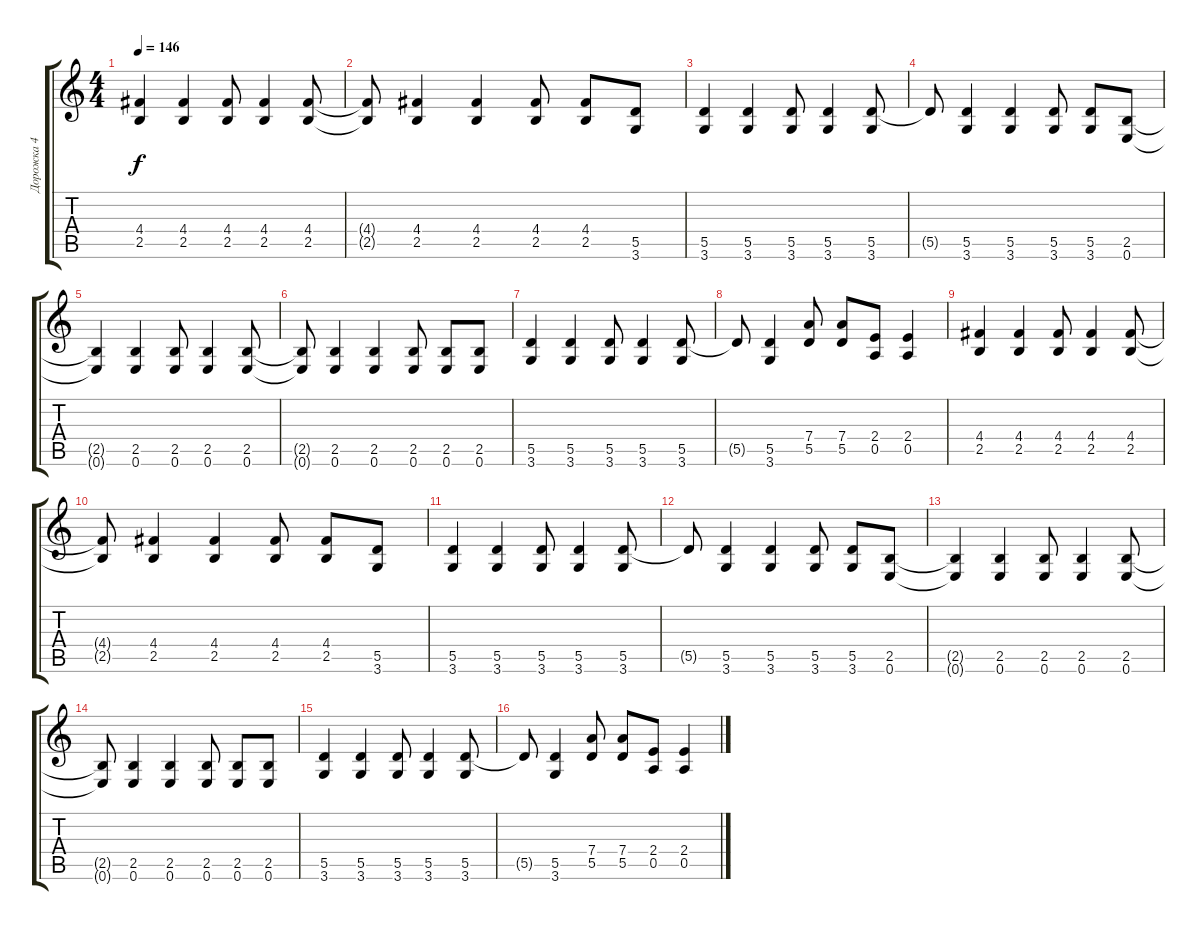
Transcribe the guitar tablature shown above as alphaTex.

\track ("Дорожка 4" "Дорожка 4") {instrument distortionguitar}
\staff {score tabs}
\tuning (E4 B3 G3 D3 A2 E2) {hide}
\ts (4 4)
\tempo 146
\clef g2
\ks c
(4.4 2.5).4{dy f} (4.4 2.5).4 (4.4 2.5).8 (4.4 2.5).4 (4.4 2.5).8 |
(4.4{t} 2.5{t}).8 (4.4 2.5).4 (4.4 2.5).4 (4.4 2.5).8 (4.4 2.5).8 (5.5 3.6).8 |
(5.5 3.6).4 (5.5 3.6).4 (5.5 3.6).8 (5.5 3.6).4 (5.5 3.6).8 |
5.5{t}.8 (5.5 3.6).4 (5.5 3.6).4 (5.5 3.6).8 (5.5 3.6).8 (2.5 0.6).8 |
(2.5{t} 0.6{t}).4 (2.5 0.6).4 (2.5 0.6).8 (2.5 0.6).4 (2.5 0.6).8 |
(2.5{t} 0.6{t}).8 (2.5 0.6).4 (2.5 0.6).4 (2.5 0.6).8 (2.5 0.6).8 (2.5 0.6).8 |
(5.5 3.6).4 (5.5 3.6).4 (5.5 3.6).8 (5.5 3.6).4 (5.5 3.6).8 |
5.5{t}.8 (5.5 3.6).4 (7.4 5.5).8 (7.4 5.5).8 (2.4 0.5).8 (2.4 0.5).4 |
(4.4 2.5).4 (4.4 2.5).4 (4.4 2.5).8 (4.4 2.5).4 (4.4 2.5).8 |
(4.4{t} 2.5{t}).8 (4.4 2.5).4 (4.4 2.5).4 (4.4 2.5).8 (4.4 2.5).8 (5.5 3.6).8 |
(5.5 3.6).4 (5.5 3.6).4 (5.5 3.6).8 (5.5 3.6).4 (5.5 3.6).8 |
5.5{t}.8 (5.5 3.6).4 (5.5 3.6).4 (5.5 3.6).8 (5.5 3.6).8 (2.5 0.6).8 |
(2.5{t} 0.6{t}).4 (2.5 0.6).4 (2.5 0.6).8 (2.5 0.6).4 (2.5 0.6).8 |
(2.5{t} 0.6{t}).8 (2.5 0.6).4 (2.5 0.6).4 (2.5 0.6).8 (2.5 0.6).8 (2.5 0.6).8 |
(5.5 3.6).4 (5.5 3.6).4 (5.5 3.6).8 (5.5 3.6).4 (5.5 3.6).8 |
5.5{t}.8 (5.5 3.6).4 (7.4 5.5).8 (7.4 5.5).8 (2.4 0.5).8 (2.4 0.5).4
